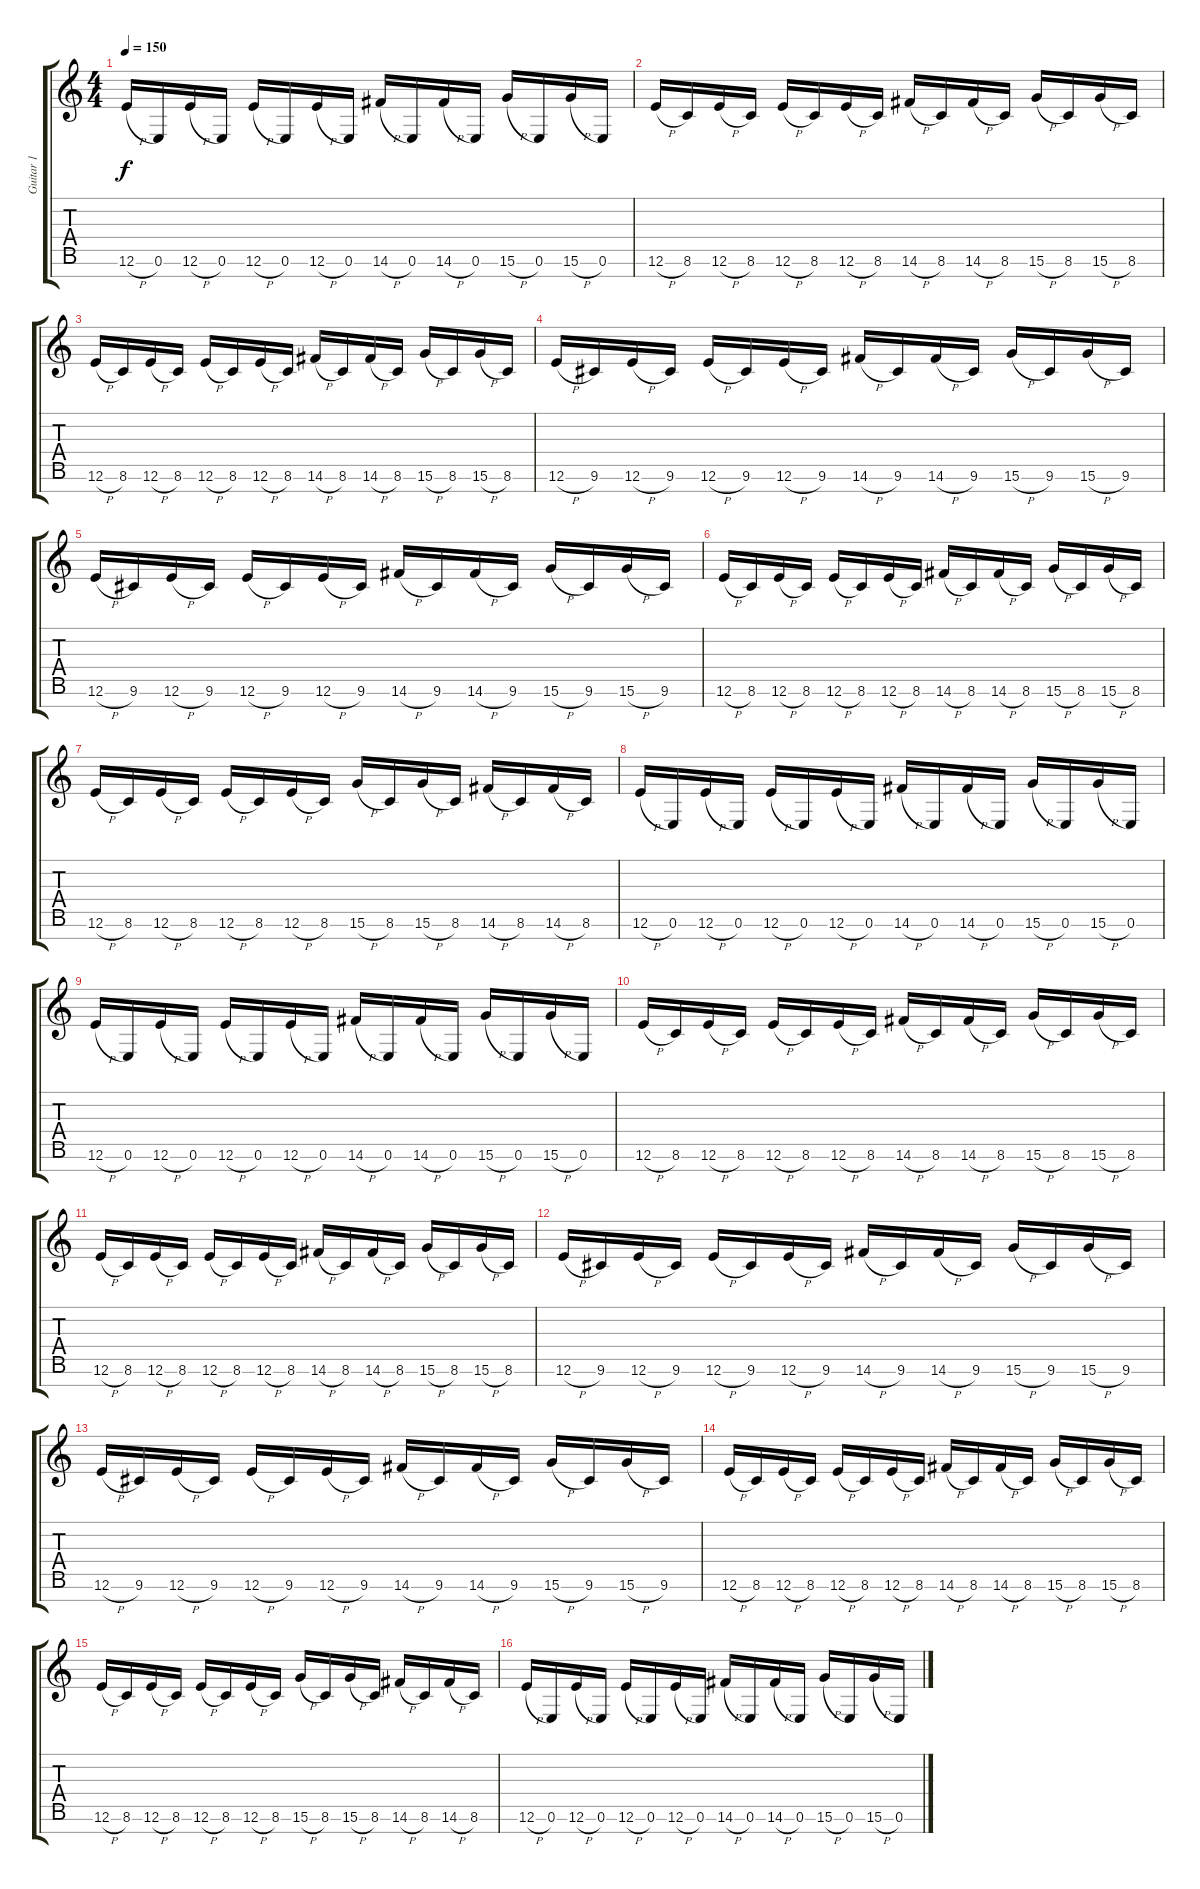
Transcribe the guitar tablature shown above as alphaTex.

\track ("Guitar 1" "Guitar 1") {instrument distortionguitar}
\staff {score tabs}
\tuning (E4 B3 G3 D3 A2 E2 B1) {hide}
\ts (4 4)
\tempo 150
\clef g2
\ks c
12.6{h}.16{dy f} 0.6.16 12.6{h}.16 0.6.16 12.6{h}.16 0.6.16 12.6{h}.16 0.6.16 14.6{h}.16 0.6.16 14.6{h}.16 0.6.16 15.6{h}.16 0.6.16 15.6{h}.16 0.6.16 |
12.6{h}.16 8.6.16 12.6{h}.16 8.6.16 12.6{h}.16 8.6.16 12.6{h}.16 8.6.16 14.6{h}.16 8.6.16 14.6{h}.16 8.6.16 15.6{h}.16 8.6.16 15.6{h}.16 8.6.16 |
12.6{h}.16 8.6.16 12.6{h}.16 8.6.16 12.6{h}.16 8.6.16 12.6{h}.16 8.6.16 14.6{h}.16 8.6.16 14.6{h}.16 8.6.16 15.6{h}.16 8.6.16 15.6{h}.16 8.6.16 |
12.6{h}.16 9.6.16 12.6{h}.16 9.6.16 12.6{h}.16 9.6.16 12.6{h}.16 9.6.16 14.6{h}.16 9.6.16 14.6{h}.16 9.6.16 15.6{h}.16 9.6.16 15.6{h}.16 9.6.16 |
12.6{h}.16 9.6.16 12.6{h}.16 9.6.16 12.6{h}.16 9.6.16 12.6{h}.16 9.6.16 14.6{h}.16 9.6.16 14.6{h}.16 9.6.16 15.6{h}.16 9.6.16 15.6{h}.16 9.6.16 |
12.6{h}.16 8.6.16 12.6{h}.16 8.6.16 12.6{h}.16 8.6.16 12.6{h}.16 8.6.16 14.6{h}.16 8.6.16 14.6{h}.16 8.6.16 15.6{h}.16 8.6.16 15.6{h}.16 8.6.16 |
12.6{h}.16 8.6.16 12.6{h}.16 8.6.16 12.6{h}.16 8.6.16 12.6{h}.16 8.6.16 15.6{h}.16 8.6.16 15.6{h}.16 8.6.16 14.6{h}.16 8.6.16 14.6{h}.16 8.6.16 |
12.6{h}.16 0.6.16 12.6{h}.16 0.6.16 12.6{h}.16 0.6.16 12.6{h}.16 0.6.16 14.6{h}.16 0.6.16 14.6{h}.16 0.6.16 15.6{h}.16 0.6.16 15.6{h}.16 0.6.16 |
12.6{h}.16 0.6.16 12.6{h}.16 0.6.16 12.6{h}.16 0.6.16 12.6{h}.16 0.6.16 14.6{h}.16 0.6.16 14.6{h}.16 0.6.16 15.6{h}.16 0.6.16 15.6{h}.16 0.6.16 |
12.6{h}.16 8.6.16 12.6{h}.16 8.6.16 12.6{h}.16 8.6.16 12.6{h}.16 8.6.16 14.6{h}.16 8.6.16 14.6{h}.16 8.6.16 15.6{h}.16 8.6.16 15.6{h}.16 8.6.16 |
12.6{h}.16 8.6.16 12.6{h}.16 8.6.16 12.6{h}.16 8.6.16 12.6{h}.16 8.6.16 14.6{h}.16 8.6.16 14.6{h}.16 8.6.16 15.6{h}.16 8.6.16 15.6{h}.16 8.6.16 |
12.6{h}.16 9.6.16 12.6{h}.16 9.6.16 12.6{h}.16 9.6.16 12.6{h}.16 9.6.16 14.6{h}.16 9.6.16 14.6{h}.16 9.6.16 15.6{h}.16 9.6.16 15.6{h}.16 9.6.16 |
12.6{h}.16 9.6.16 12.6{h}.16 9.6.16 12.6{h}.16 9.6.16 12.6{h}.16 9.6.16 14.6{h}.16 9.6.16 14.6{h}.16 9.6.16 15.6{h}.16 9.6.16 15.6{h}.16 9.6.16 |
12.6{h}.16 8.6.16 12.6{h}.16 8.6.16 12.6{h}.16 8.6.16 12.6{h}.16 8.6.16 14.6{h}.16 8.6.16 14.6{h}.16 8.6.16 15.6{h}.16 8.6.16 15.6{h}.16 8.6.16 |
12.6{h}.16 8.6.16 12.6{h}.16 8.6.16 12.6{h}.16 8.6.16 12.6{h}.16 8.6.16 15.6{h}.16 8.6.16 15.6{h}.16 8.6.16 14.6{h}.16 8.6.16 14.6{h}.16 8.6.16 |
12.6{h}.16 0.6.16 12.6{h}.16 0.6.16 12.6{h}.16 0.6.16 12.6{h}.16 0.6.16 14.6{h}.16 0.6.16 14.6{h}.16 0.6.16 15.6{h}.16 0.6.16 15.6{h}.16 0.6.16
